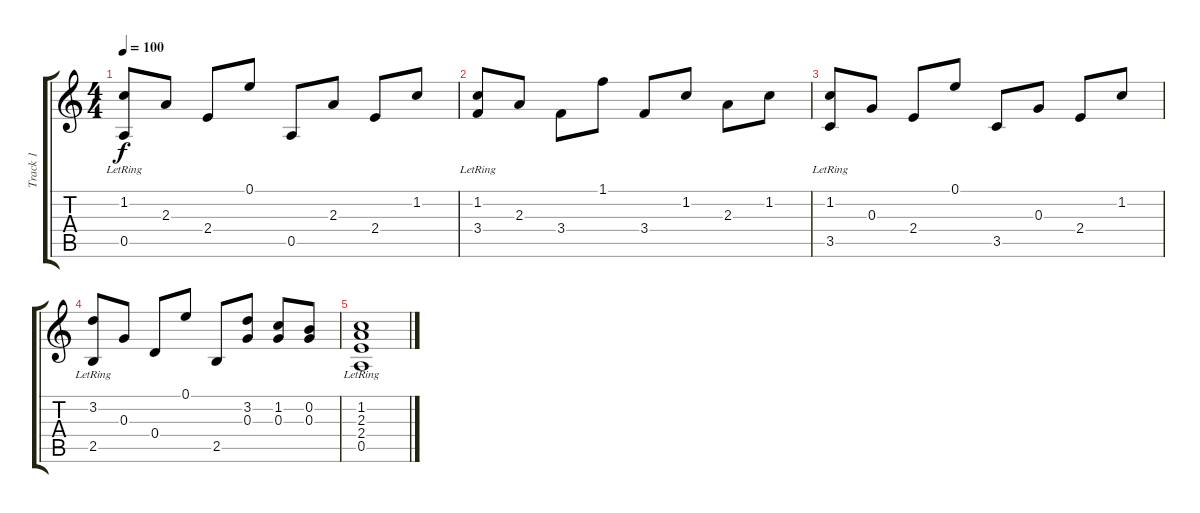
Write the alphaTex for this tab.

\track ("Track 1" "Track 1") {instrument acousticguitarsteel}
\staff {score tabs}
\tuning (E4 B3 G3 D3 A2 E2) {hide}
\ts (4 4)
\tempo 100
\clef g2
\ks c
(1.2{lr} 0.5).8{dy f} 2.3.8 2.4.8 0.1.8 0.5.8 2.3.8 2.4.8 1.2.8 |
(1.2{lr} 3.4{lr}).8 2.3.8 3.4.8 1.1.8 3.4.8 1.2.8 2.3.8 1.2.8 |
(1.2{lr} 3.5{lr}).8 0.3.8 2.4.8 0.1.8 3.5.8 0.3.8 2.4.8 1.2.8 |
(3.2{lr} 2.5{lr}).8 0.3.8 0.4.8 0.1.8 2.5.8 (3.2 0.3).8 (1.2 0.3).8 (0.2 0.3).8 |
(1.2 2.3 2.4 0.5{lr}).1
